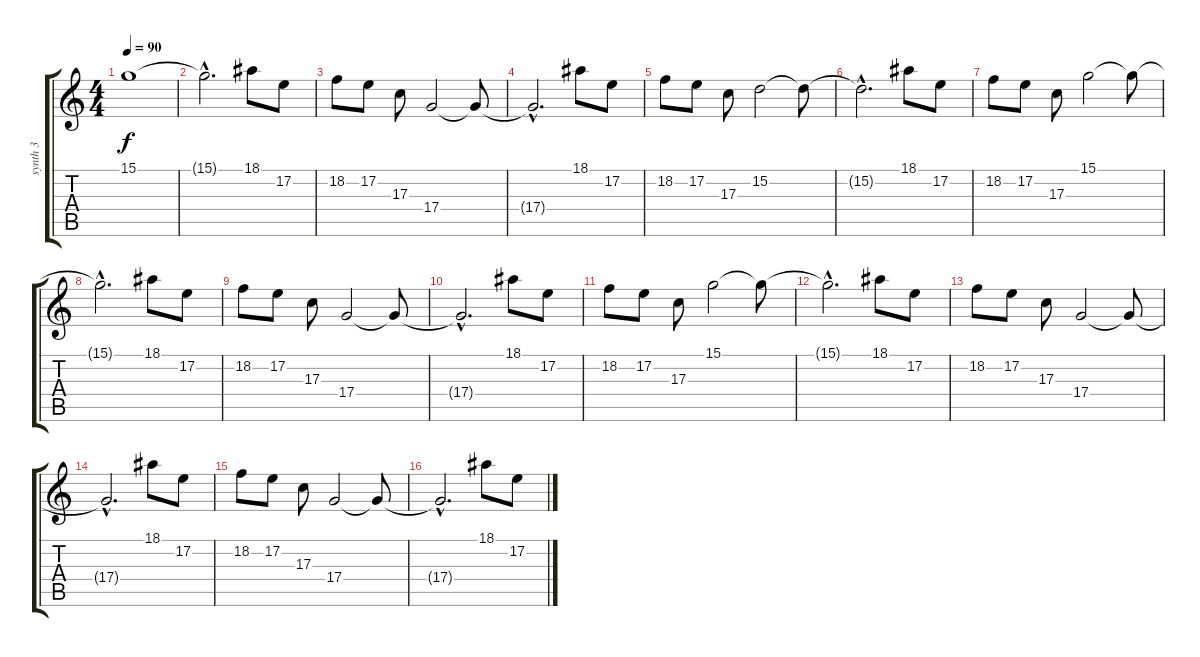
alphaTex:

\track ("synth 3" "synth 3") {instrument stringensemble2}
\staff {score tabs}
\tuning (E4 B3 G3 D3 A2 E2) {hide}
\ts (4 4)
\tempo 90
\clef g2
\ks c
15.1.1{dy f} |
15.1{hac t}.2{d} 18.1.8 17.2.8 |
18.2.8 17.2.8 17.3.8 17.4.2 17.4{t}.8 |
17.4{hac t}.2{d} 18.1.8 17.2.8 |
18.2.8 17.2.8 17.3.8 15.2.2 15.2{t}.8 |
15.2{hac t}.2{d} 18.1.8 17.2.8 |
18.2.8 17.2.8 17.3.8 15.1.2 15.1{t}.8 |
15.1{hac t}.2{d} 18.1.8 17.2.8 |
18.2.8 17.2.8 17.3.8 17.4.2 17.4{t}.8 |
17.4{hac t}.2{d} 18.1.8 17.2.8 |
18.2.8 17.2.8 17.3.8 15.1.2 15.1{t}.8 |
15.1{hac t}.2{d} 18.1.8 17.2.8 |
18.2.8 17.2.8 17.3.8 17.4.2 17.4{t}.8 |
17.4{hac t}.2{d} 18.1.8 17.2.8 |
18.2.8 17.2.8 17.3.8 17.4.2 17.4{t}.8 |
17.4{hac t}.2{d} 18.1.8 17.2.8
